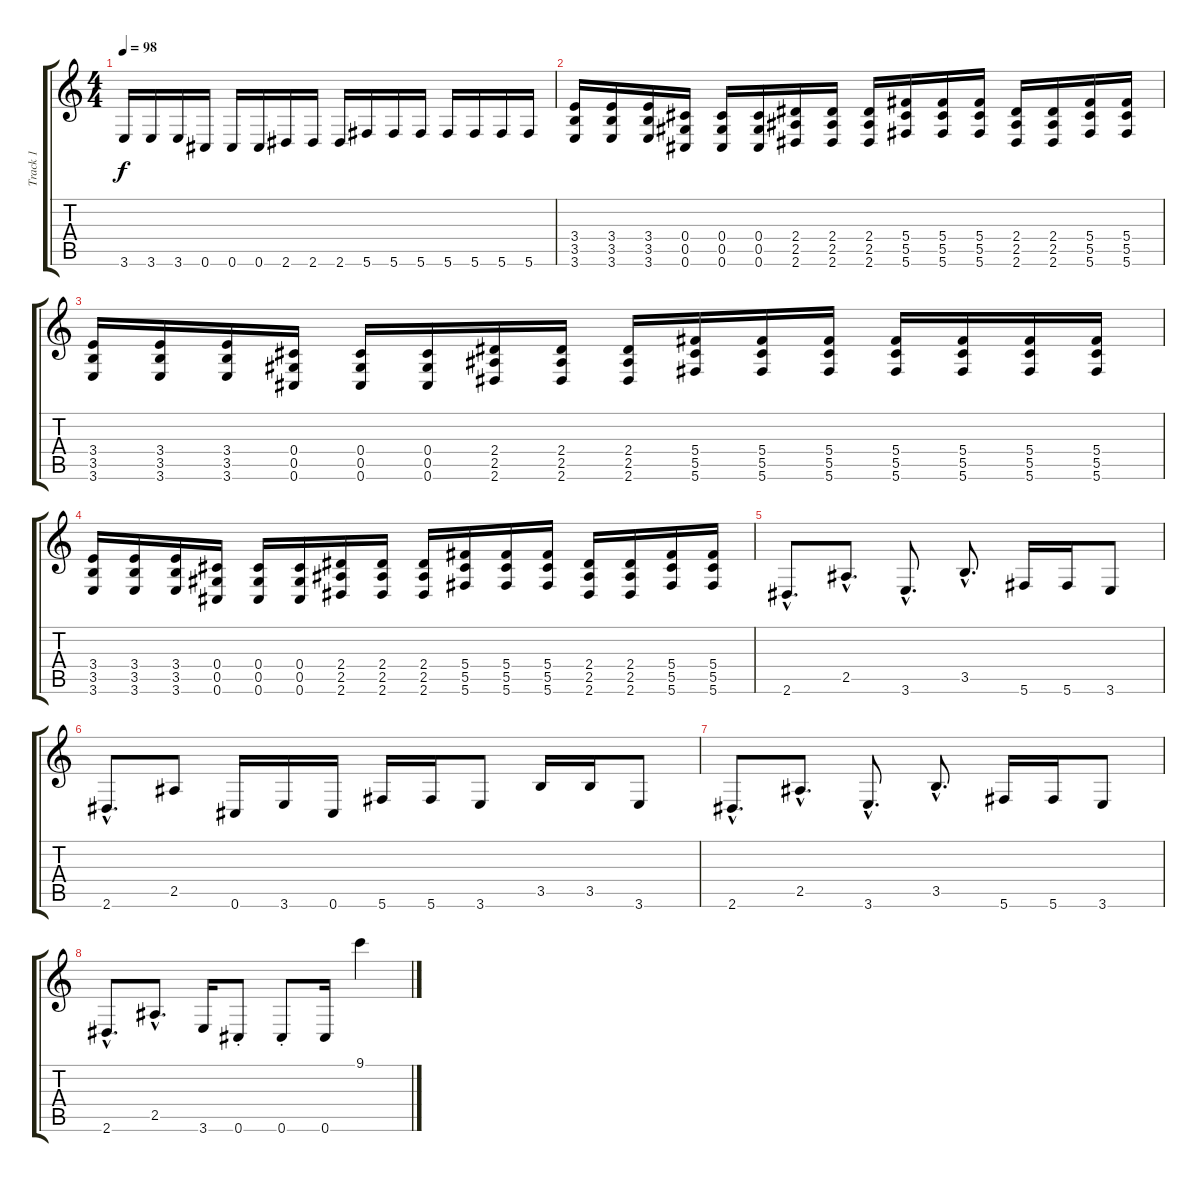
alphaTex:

\track ("Track 1" "Track 1") {instrument distortionguitar}
\staff {score tabs}
\tuning (Eb4 Bb3 Gb3 Db3 Ab2 Db2) {hide}
\ts (4 4)
\tempo 98
\clef g2
\ks c
3.6.16{dy f} 3.6.16 3.6.16 0.6.16 0.6.16 0.6.16 2.6.16 2.6.16 2.6.16 5.6.16 5.6.16 5.6.16 5.6.16 5.6.16 5.6.16 5.6.16 |
(3.4 3.5 3.6).16 (3.4 3.5 3.6).16 (3.4 3.5 3.6).16 (0.4 0.5 0.6).16 (0.4 0.5 0.6).16 (0.4 0.5 0.6).16 (2.4 2.5 2.6).16 (2.4 2.5 2.6).16 (2.4 2.5 2.6).16 (5.4 5.5 5.6).16 (5.4 5.5 5.6).16 (5.4 5.5 5.6).16 (2.4 2.5 2.6).16 (2.4 2.5 2.6).16 (5.4 5.5 5.6).16 (5.4 5.5 5.6).16 |
(3.4 3.5 3.6).16 (3.4 3.5 3.6).16 (3.4 3.5 3.6).16 (0.4 0.5 0.6).16 (0.4 0.5 0.6).16 (0.4 0.5 0.6).16 (2.4 2.5 2.6).16 (2.4 2.5 2.6).16 (2.4 2.5 2.6).16 (5.4 5.5 5.6).16 (5.4 5.5 5.6).16 (5.4 5.5 5.6).16 (5.4 5.5 5.6).16 (5.4 5.5 5.6).16 (5.4 5.5 5.6).16 (5.4 5.5 5.6).16 |
(3.4 3.5 3.6).16 (3.4 3.5 3.6).16 (3.4 3.5 3.6).16 (0.4 0.5 0.6).16 (0.4 0.5 0.6).16 (0.4 0.5 0.6).16 (2.4 2.5 2.6).16 (2.4 2.5 2.6).16 (2.4 2.5 2.6).16 (5.4 5.5 5.6).16 (5.4 5.5 5.6).16 (5.4 5.5 5.6).16 (2.4 2.5 2.6).16 (2.4 2.5 2.6).16 (5.4 5.5 5.6).16 (5.4 5.5 5.6).16 |
2.6{hac}.8{d} 2.5{hac}.8{d} 3.6{hac}.8{d} 3.5{hac}.8{d} 5.6.16 5.6.16 3.6.8 |
2.6{hac}.8{d} 2.5.8 0.6.16 3.6.16 0.6.16 5.6.16 5.6.16 3.6.8 3.5.16 3.5.16 3.6.8 |
2.6{hac}.8{d} 2.5{hac}.8{d} 3.6{hac}.8{d} 3.5{hac}.8{d} 5.6.16 5.6.16 3.6.8 |
2.6{hac}.8{d} 2.5{hac}.8{d} 3.6.16 0.6{st}.8 0.6{st}.8 0.6.16 9.1.4
